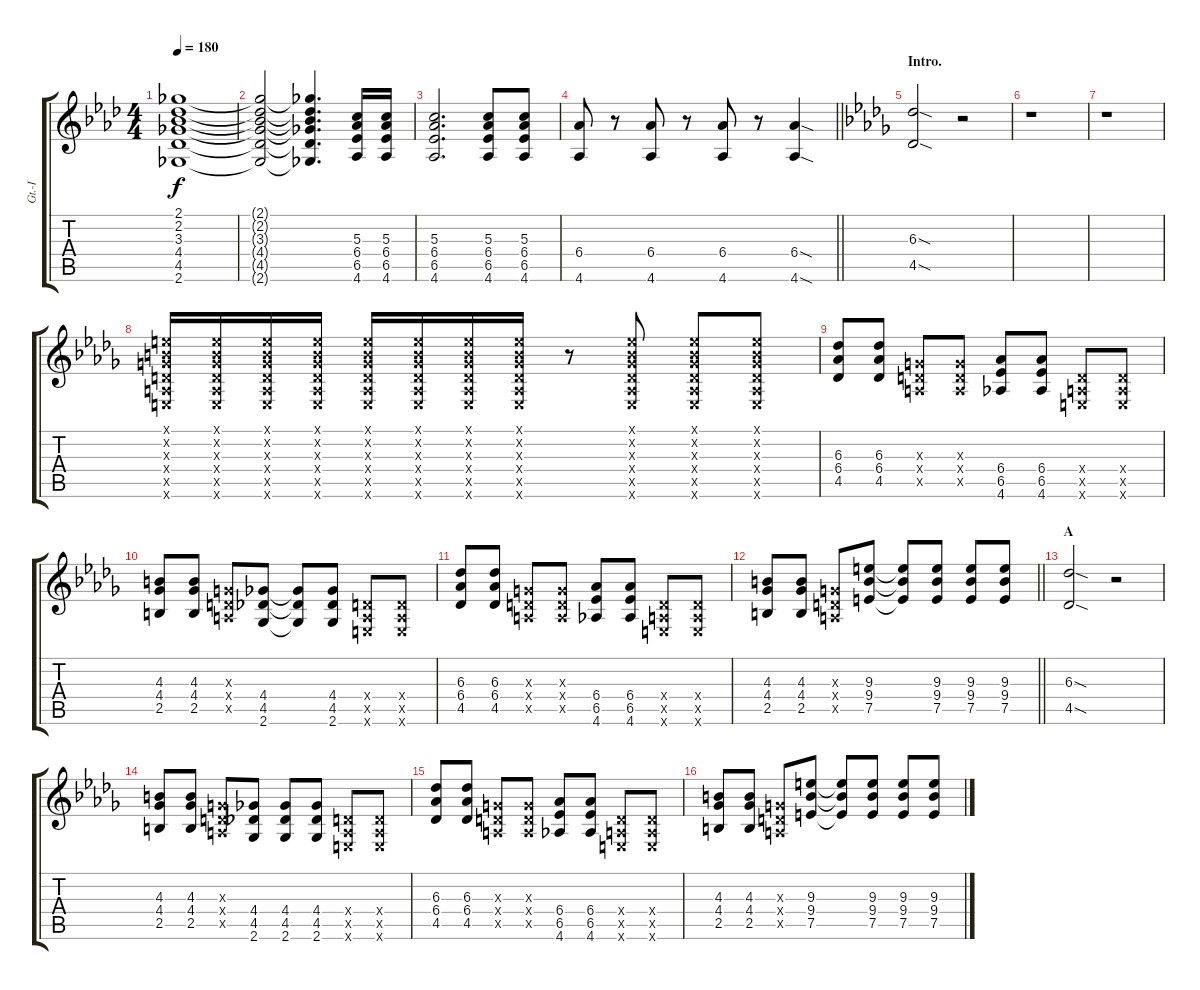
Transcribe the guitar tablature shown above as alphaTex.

\track ("Gt.-I" "Gt.-I") {instrument overdrivenguitar}
\staff {score tabs}
\tuning (E4 B3 G3 D3 A2 E2) {hide}
\ts (4 4)
\tempo 180
\clef g2
\ks ab
(2.1 2.2 3.3 4.4 4.5 2.6).1{dy f} |
(2.1{t} 2.2{t} 3.3{t} 4.4{t} 4.5{t} 2.6{t}).2 (2.1{t} 2.2{t} 3.3{t} 4.4{t} 4.5{t} 2.6{t}).4{d} (5.3 6.4 6.5 4.6).16 (5.3 6.4 6.5 4.6).16 |
(5.3 6.4 6.5 4.6).2{d} (5.3 6.4 6.5 4.6).8 (5.3 6.4 6.5 4.6).8 |
\barLineRight lightlight
(6.4 4.6).8 r.8 (6.4 4.6).8 r.8 (6.4 4.6).8 r.8 (6.4{sod} 4.6{sod}).4 |
\section ("" "Intro.")
\ks db
(6.3{sod} 4.5{sod}).2 r.2 |
r.1 |
r.1 |
(0.1{x} 0.2{x} 0.3{x} 0.4{x} 0.5{x} 0.6{x}).16 (0.1{x} 0.2{x} 0.3{x} 0.4{x} 0.5{x} 0.6{x}).16 (0.1{x} 0.2{x} 0.3{x} 0.4{x} 0.5{x} 0.6{x}).16 (0.1{x} 0.2{x} 0.3{x} 0.4{x} 0.5{x} 0.6{x}).16 (0.1{x} 0.2{x} 0.3{x} 0.4{x} 0.5{x} 0.6{x}).16 (0.1{x} 0.2{x} 0.3{x} 0.4{x} 0.5{x} 0.6{x}).16 (0.1{x} 0.2{x} 0.3{x} 0.4{x} 0.5{x} 0.6{x}).16 (0.1{x} 0.2{x} 0.3{x} 0.4{x} 0.5{x} 0.6{x}).16 r.8 (0.1{x} 0.2{x} 0.3{x} 0.4{x} 0.5{x} 0.6{x}).8 (0.1{x} 0.2{x} 0.3{x} 0.4{x} 0.5{x} 0.6{x}).8 (0.1{x} 0.2{x} 0.3{x} 0.4{x} 0.5{x} 0.6{x}).8 |
(6.3 6.4 4.5).8 (6.3 6.4 4.5).8 (0.3{x} 0.4{x} 0.5{x}).8 (0.3{x} 0.4{x} 0.5{x}).8 (6.4 6.5 4.6).8 (6.4 6.5 4.6).8 (0.4{x} 0.5{x} 0.6{x}).8 (0.4{x} 0.5{x} 0.6{x}).8 |
(4.3 4.4 2.5).8 (4.3 4.4 2.5).8 (0.3{x} 0.4{x} 0.5{x}).8 (4.4 4.5 2.6).8 (4.4{t} 4.5{t} 2.6{t}).8 (4.4 4.5 2.6).8 (0.4{x} 0.5{x} 0.6{x}).8 (0.4{x} 0.5{x} 0.6{x}).8 |
(6.3 6.4 4.5).8 (6.3 6.4 4.5).8 (0.3{x} 0.4{x} 0.5{x}).8 (0.3{x} 0.4{x} 0.5{x}).8 (6.4 6.5 4.6).8 (6.4 6.5 4.6).8 (0.4{x} 0.5{x} 0.6{x}).8 (0.4{x} 0.5{x} 0.6{x}).8 |
\barLineRight lightlight
(4.3 4.4 2.5).8 (4.3 4.4 2.5).8 (0.3{x} 0.4{x} 0.5{x}).8 (9.3 9.4 7.5).8 (9.3{t} 9.4{t} 7.5{t}).8 (9.3 9.4 7.5).8 (9.3 9.4 7.5).8 (9.3 9.4 7.5).8 |
\section ("" "A")
(6.3{sod} 4.5{sod}).2 r.2 |
(4.3 4.4 2.5).8 (4.3 4.4 2.5).8 (0.3{x} 0.4{x} 0.5{x}).8 (4.4 4.5 2.6).8 (4.4 4.5 2.6).8 (4.4 4.5 2.6).8 (0.4{x} 0.5{x} 0.6{x}).8 (0.4{x} 0.5{x} 0.6{x}).8 |
(6.3 6.4 4.5).8 (6.3 6.4 4.5).8 (0.3{x} 0.4{x} 0.5{x}).8 (0.3{x} 0.4{x} 0.5{x}).8 (6.4 6.5 4.6).8 (6.4 6.5 4.6).8 (0.4{x} 0.5{x} 0.6{x}).8 (0.4{x} 0.5{x} 0.6{x}).8 |
(4.3 4.4 2.5).8 (4.3 4.4 2.5).8 (0.3{x} 0.4{x} 0.5{x}).8 (9.3 9.4 7.5).8 (9.3{t} 9.4{t} 7.5{t}).8 (9.3 9.4 7.5).8 (9.3 9.4 7.5).8 (9.3 9.4 7.5).8
